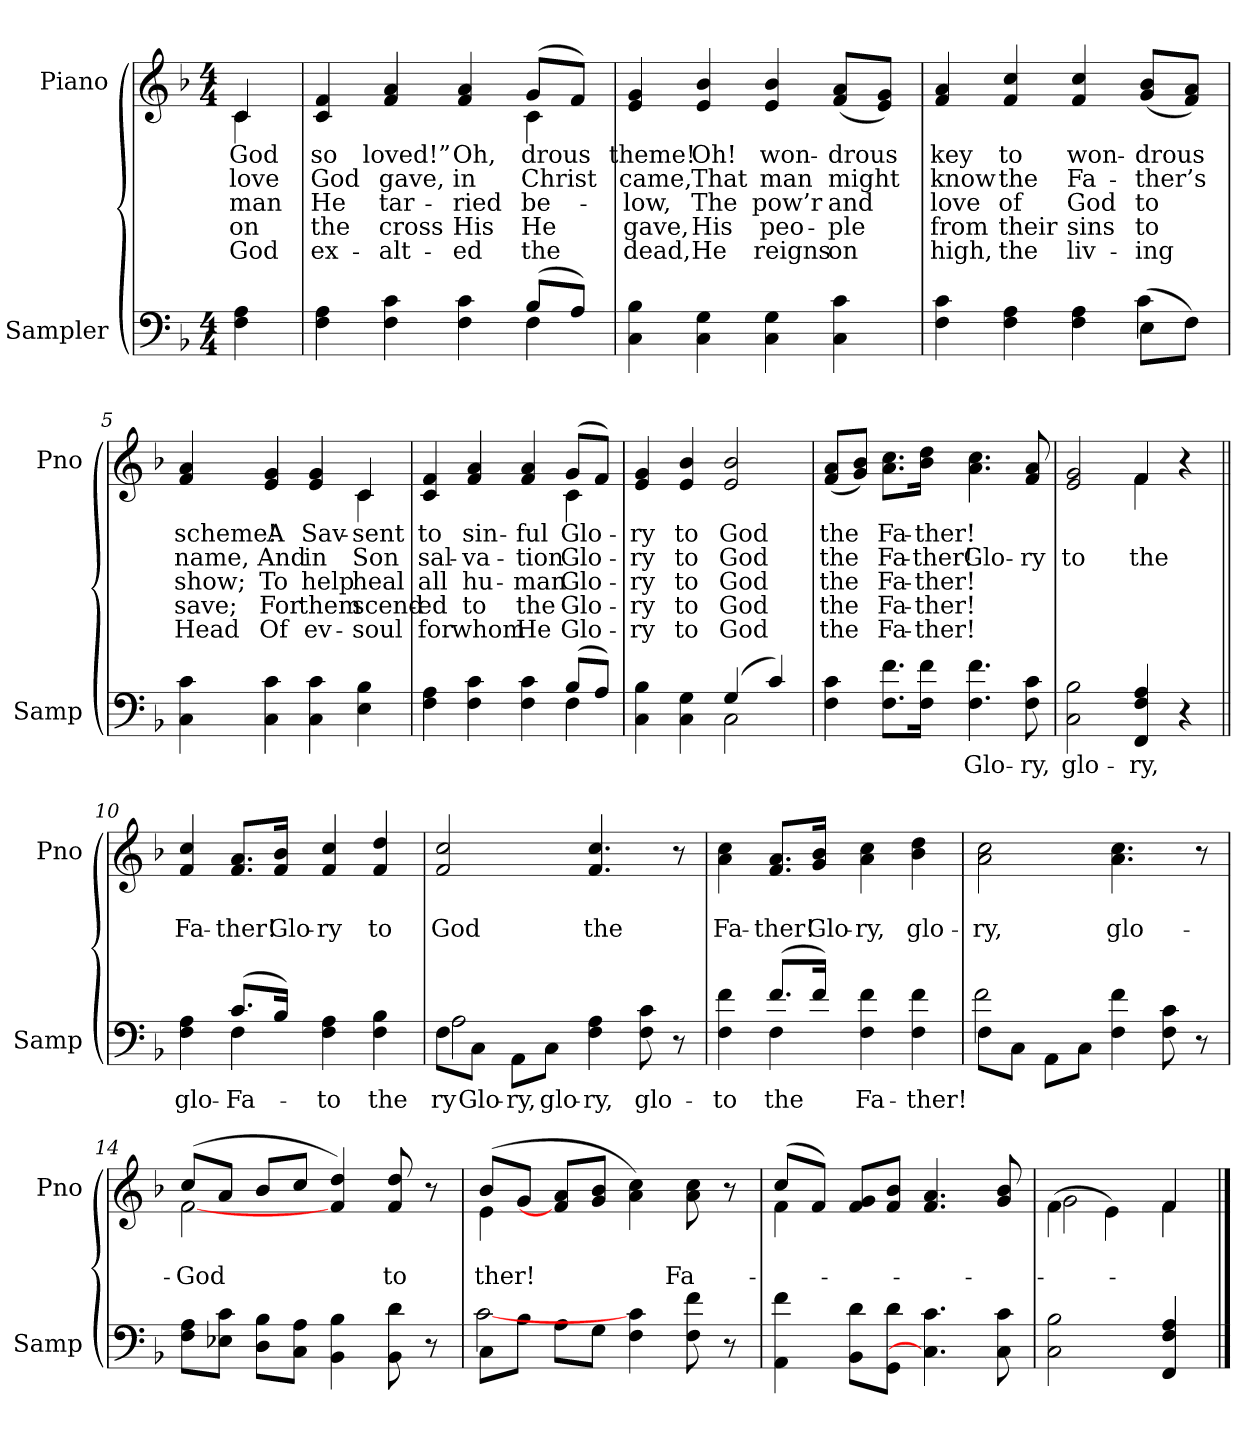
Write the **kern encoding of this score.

**kern	**text	**kern	**text	**text	**text	**text	**text
*part2	*part2	*part1	*part1	*part1	*part1	*part1	*part1
*staff2	*staff2	*staff1	*staff1	*staff1	*staff1	*staff1	*staff1
*I"Sampler	*	*I"Piano	*	*	*	*	*
*I'Samp	*	*I'Pno	*	*	*	*	*
*clefF4	*	*clefG2	*	*	*	*	*
*k[b-]	*	*k[b-]	*	*	*	*	*
*F:	*	*F:	*	*	*	*	*
*M4/4	*	*M4/4	*	*	*	*	*
=1	=1	=1	=1	=1	=1	=1	=1
*	*	*^	*	*	*	*	*
4F 4A	.	4c/	4c	God	love	man	-on	God
=2	=2	=2	=2	=2	=2	=2	=2	=2
*^	*	*	*	*	*	*	*	*
4F 4A	2.ryy	.	4c 4f	2.ryy	so	God	He	the	ex-
4F 4c	.	.	4f 4a	.	loved!”	gave,	tar-	cross	-alt-
4F 4c	.	.	4f 4a	.	Oh,	in	-ried	His	-ed
(8B-/L	4F	.	(8g/L	4c	-drous	Christ	be-	He	the
8A/J)	.	.	8f/J)	.	.	.	.	.	.
*v	*v	*	*	*	*	*	*	*	*
*	*	*v	*v	*	*	*	*	*
=3	=3	=3	=3	=3	=3	=3	=3
4C 4B-	.	4e 4g	theme!	came,	-low,	gave,	dead,
4C 4G	.	4e 4b-	Oh!	That	The	His	He
4C 4G	.	4e 4b-	won-	man	pow’r	peo-	reigns
4C 4c	.	(8f/ 8a/L	-drous	might	and	-ple	on
.	.	8e/ 8g/J)	.	.	.	.	.
=4	=4	=4	=4	=4	=4	=4	=4
*^	*	*	*	*	*	*	*
4F 4c	2.ryy	.	4f 4a	key	know	love	from	high,
4F 4A	.	.	4f 4cc	to	the	of	their	the
4F 4A	.	.	4f 4cc	won-	Fa-	God	sins	liv-
(8E\L	4c	.	(8g/ 8b-/L	-drous	-ther’s	to	to	-ing
8F\J)	.	.	8f/ 8a/J)	.	.	.	.	.
*v	*v	*	*	*	*	*	*	*
=5	=5	=5	=5	=5	=5	=5	=5
*	*	*^	*	*	*	*	*
4C 4c	.	4f 4a	2.ryy	scheme!	name,	show;	save;	Head
4C 4c	.	4e 4g	.	A	And	To	For	Of
4C 4c	.	4e 4g	.	Sav-	in	help	them	ev-
4E 4B-	.	4c/	4c	sent	Son	heal	-scend-	soul
=6	=6	=6	=6	=6	=6	=6	=6	=6
*^	*	*	*	*	*	*	*	*
4F 4A	2.ryy	.	4c 4f	2.ryy	to	sal-	all	-ed	for
4F 4c	.	.	4f 4a	.	sin-	-va-	hu-	to	whom
4F 4c	.	.	4f 4a	.	-ful	-tion	-man	the	He
(8B-/L	4F	.	(8g/L	4c	Glo-	Glo-	Glo-	Glo-	Glo-
8A/J)	.	.	8f/J)	.	.	.	.	.	.
*	*	*	*v	*v	*	*	*	*	*
=7	=7	=7	=7	=7	=7	=7	=7	=7
4C 4B-	2ryy	.	4e 4g	-ry	-ry	-ry	-ry	-ry
4C 4G	.	.	4e 4b-	to	to	to	to	to
(4G/	2C	.	2e 2b-	God	God	God	God	God
4c/)	.	.	.	.	.	.	.	.
*v	*v	*	*	*	*	*	*	*
=8	=8	=8	=8	=8	=8	=8	=8
4F 4c	.	(8f/ 8a/L	the	the	the	the	the
.	.	8g/ 8b-/J)	.	.	.	.	.
8.F\ 8.f\L	.	8.a\ 8.cc\L	Fa-	Fa-	Fa-	Fa-	Fa-
16F\ 16f\Jk	.	16b-\ 16dd\Jk	-ther!	-ther!	-ther!	-ther!	-ther!
4.F 4.f	Glo-	4.a 4.cc	.	Glo-	.	.	.
8F 8c	-ry,	8f 8a	.	-ry	.	.	.
=9	=9	=9	=9	=9	=9	=9	=9
*	*	*^	*	*	*	*	*
2C 2B-	glo-	2e 2g	2ryy	.	to	.	.	.
4FF 4F 4A	-ry,	4f/	4f	.	the	.	.	.
4r	.	4r	4ryy	.	.	.	.	.
=10||	=10||	=10||	=10||	=10||	=10||	=10||	=10||	=10||
*^	*	*	*	*	*	*	*	*
!	!	!	!LO:TX:t=Refrain	!	!	!	!	!	!
*	*	*	*v	*v	*	*	*	*	*
4F 4A	4ryy	glo-	4f 4cc	.	Fa-	.	.	.
(8.c/L	4F	Fa-	8.f/ 8.a/L	.	-ther!	.	.	.
16B-/Jk)	.	.	16f/ 16b-/Jk	.	Glo-	.	.	.
4F 4A	2ryy	to	4f 4cc	.	-ry	.	.	.
4F 4B-	.	the	4f 4dd	.	to	.	.	.
=11	=11	=11	=11	=11	=11	=11	=11	=11
8F\L	2A	-ry	2f 2cc	.	God	.	.	.
8C\J	.	Glo-	.	.	.	.	.	.
8AA\L	.	-ry,	.	.	.	.	.	.
8C\J	.	glo-	.	.	.	.	.	.
4F 4A	2ryy	-ry,	4.f 4.cc	.	the	.	.	.
8F 8c	.	glo-	.	.	.	.	.	.
8r	.	.	8r	.	.	.	.	.
=12	=12	=12	=12	=12	=12	=12	=12	=12
4F 4f	4ryy	to	4a 4cc	.	Fa-	.	.	.
(8.f/L	4F	the	8.f/ 8.a/L	.	-ther!	.	.	.
16f/Jk)	.	.	16g/ 16b-/Jk	.	Glo-	.	.	.
4F 4f	2ryy	Fa-	4a 4cc	.	-ry,	.	.	.
4F 4f	.	-ther!	4b- 4dd	.	glo-	.	.	.
=13	=13	=13	=13	=13	=13	=13	=13	=13
8F\L	2f	.	2a 2cc	.	-ry,	.	.	.
8C\J	.	.	.	.	.	.	.	.
8AA\L	.	.	.	.	.	.	.	.
8C\J	.	.	.	.	.	.	.	.
4F 4f	2ryy	.	4.a 4.cc	.	glo-	.	.	.
8F 8c	.	.	.	.	.	.	.	.
8r	.	.	8r	.	.	.	.	.
*v	*v	*	*	*	*	*	*	*
=14	=14	=14	=14	=14	=14	=14	=14
*	*	*^	*	*	*	*	*
8F\ 8A\L	.	(8cc/L	[2f	.	God	.	.	.
8E-X\ 8c\J	.	8a/J	.	.	.	.	.	.
8D\ 8B-\L	.	8b-/L	.	.	.	.	.	.
8C\ 8A\J	.	8cc/J	.	.	.	.	.	.
4BB- 4B-	.	4f 4dd)	2ryy	.	.	.	.	.
8BB- 8d	.	8f 8dd	.	.	to	.	.	.
8r	.	8r	.	.	.	.	.	.
=15	=15	=15	=15	=15	=15	=15	=15	=15
*^	*	*	*	*	*	*	*	*
8C\L	[2c	.	(8b-/L	4e	.	-ther!	.	.	.
8B-\J	.	.	8g/J	.	.	.	.	.	.
8A\L	.	.	8f]/ 8a/L	2.ryy	.	.	.	.	.
8G\J	.	.	8g/ 8b-/J	.	.	.	.	.	.
4F 4c	2ryy	.	4a 4cc)	.	.	.	.	.	.
8F 8f	.	.	8a 8cc	.	.	Fa-	.	.	.
8r	.	.	8r	.	.	.	.	.	.
*v	*v	*	*	*	*	*	*	*	*
=16	=16	=16	=16	=16	=16	=16	=16	=16
4AA 4f	.	(8cc/L	4f	.	.	.	.	.
.	.	8f/J)	.	.	.	.	.	.
8BB-\ 8d\L	.	8f/ 8g/L	2.ryy	.	.	.	.	.
8GG\ 8d\J	.	8f/ 8b-/J	.	.	.	.	.	.
4.C] 4.c	.	4.f 4.a	.	.	.	.	.	.
8C 8c	.	8g 8b-	.	.	.	.	.	.
=17	=17	=17	=17	=17	=17	=17	=17	=17
2C 2B-	.	(4f\	2g	.	.	.	.	.
.	.	4e\)	.	.	.	.	.	.
4FF 4F 4A	.	4f/	4f	.	.	.	.	.
*	*	*v	*v	*	*	*	*	*
==	==	==	==	==	==	==	==
*-	*-	*-	*-	*-	*-	*-	*-
